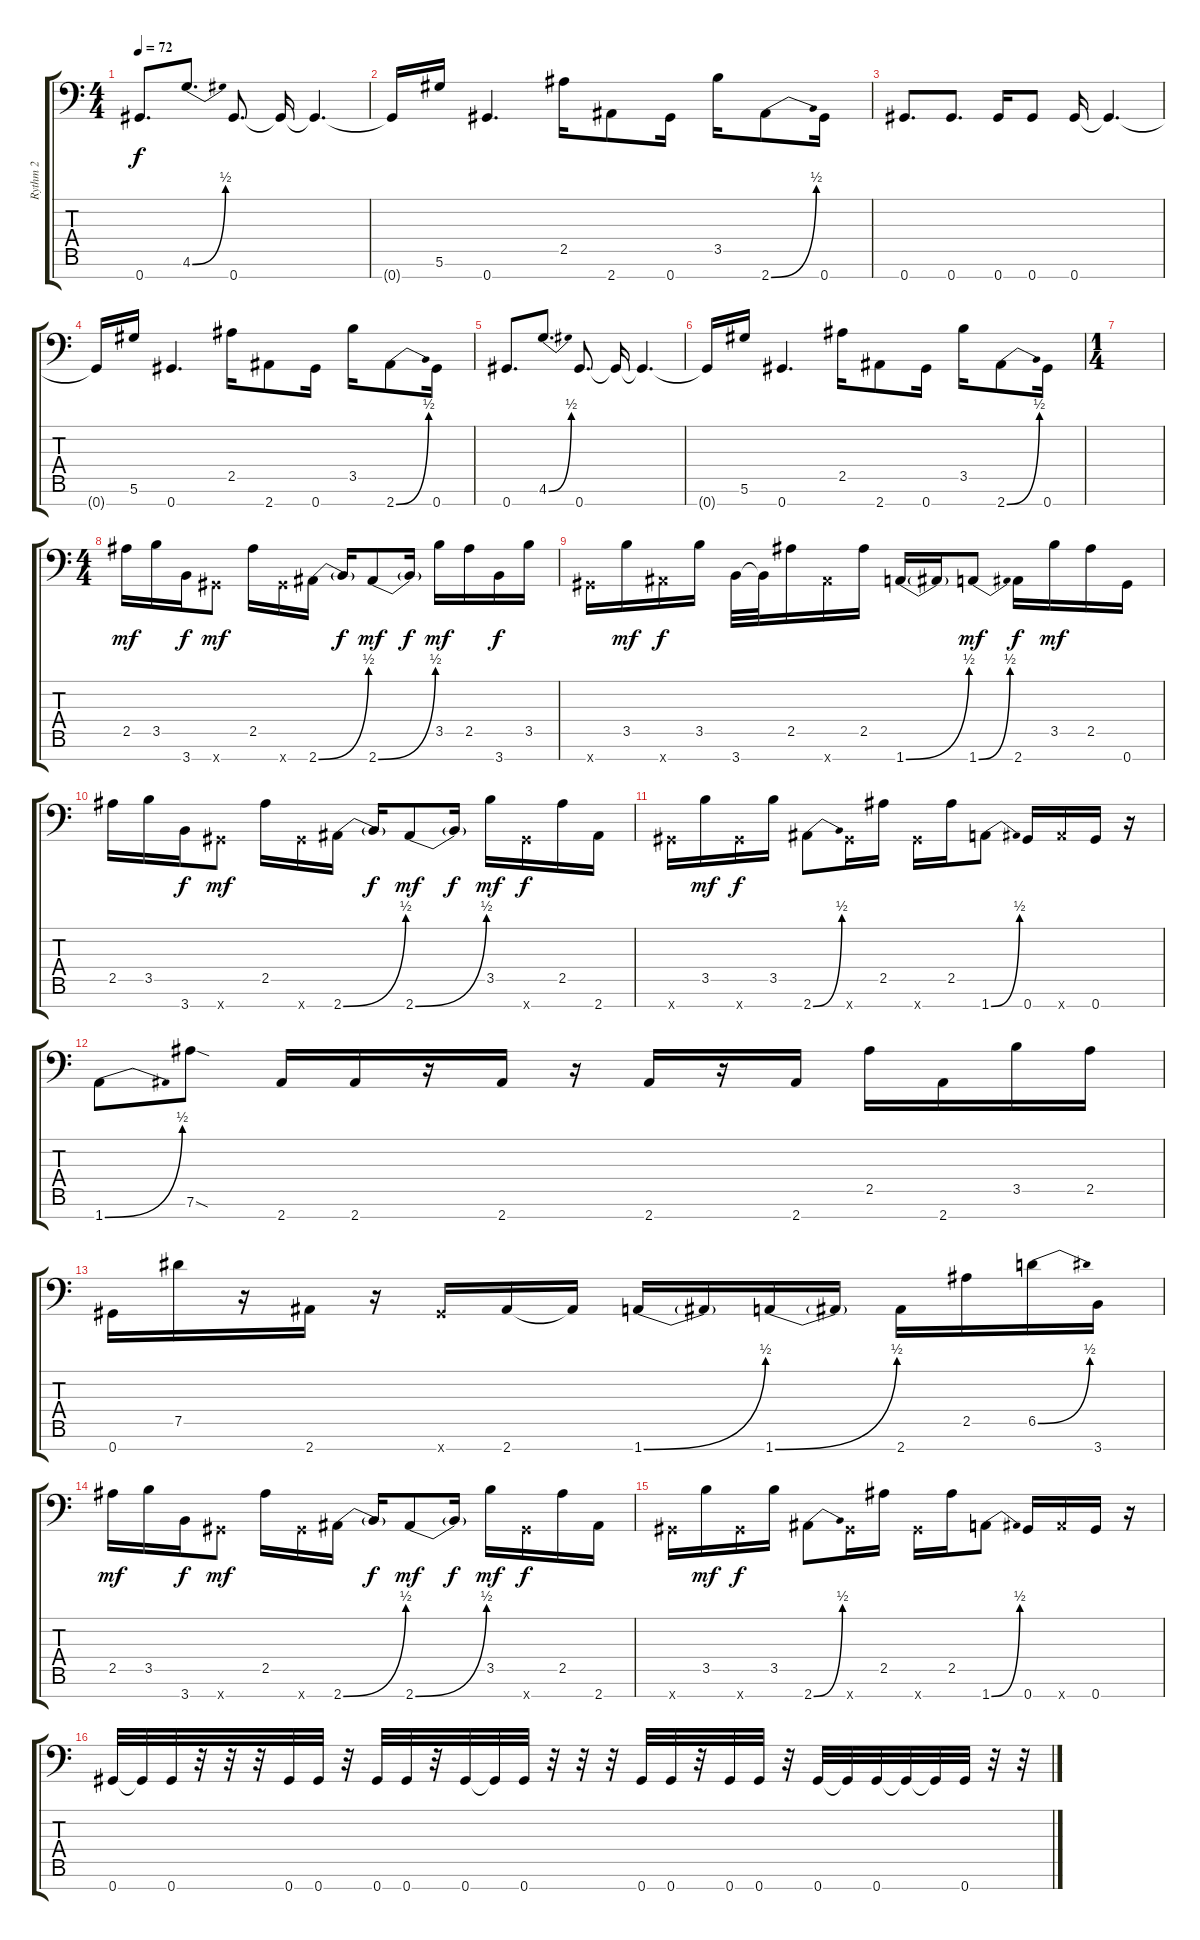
\track ("Rythm 2" "Rythm 2") {instrument distortionguitar}
\staff {score tabs}
\tuning (Eb4 Bb3 Gb3 Db3 Ab2 Eb2 Ab1) {hide}
\ts (4 4)
\tempo 72
\clef f4
\ks c
0.7.8{d dy f} 4.6{be (bend 0 0 60 2)}.8{d} 0.7.8{d} 0.7{t}.16 0.7{t}.4{d} |
0.7{t}.16 5.6.16 0.7.4{d} 2.5.16 2.7.8 0.7.16 3.5.16 2.7{be (bend 0 0 60 2)}.8 0.7.16 |
0.7.8{d} 0.7.8{d} 0.7.16 0.7.8 0.7.16 0.7{t}.4{d} |
0.7{t}.16 5.6.16 0.7.4{d} 2.5.16 2.7.8 0.7.16 3.5.16 2.7{be (bend 0 0 60 2)}.8 0.7.16 |
0.7.8{d} 4.6{be (bend 0 0 60 2)}.8{d} 0.7.8{d} 0.7{t}.16 0.7{t}.4{d} |
0.7{t}.16 5.6.16 0.7.4{d} 2.5.16 2.7.8 0.7.16 3.5.16 2.7{be (bend 0 0 60 2)}.8 0.7.16 |
\ts (1 4)
|
\ts (4 4)
2.5.16{dy mf} 3.5.16 3.7.16{dy f} 0.7{x}.8{dy mf} 2.5.16 0.7{x}.16 2.7{be (bend 0 0 60 2)}.16 2.7{t}.16{dy f} 2.7{be (bend 0 0 60 2)}.8{dy mf} 2.7{t}.16{dy f} 3.5.16{dy mf} 2.5.16 3.7.16{dy f} 3.5.16 |
0.7{x}.16 3.5.16{dy mf} 2.7{x}.16{dy f} 3.5.16 3.7.32 3.7{t}.32 2.5.16 2.7{x}.16 2.5.16 1.7{be (bend 0 0 60 2)}.16 1.7{t}.16 1.7{be (bend 0 0 60 2)}.8{dy mf} 2.7.16{dy f} 3.5.16{dy mf} 2.5.16 0.7.16 |
2.5.16 3.5.16 3.7.16{dy f} 0.7{x}.8{dy mf} 2.5.16 0.7{x}.16 2.7{be (bend 0 0 60 2)}.16 2.7{t}.16{dy f} 2.7{be (bend 0 0 60 2)}.8{dy mf} 2.7{t}.16{dy f} 3.5.16{dy mf} 0.7{x}.16{dy f} 2.5.16 2.7.16 |
0.7{x}.16 3.5.16{dy mf} 0.7{x}.16{dy f} 3.5.16 2.7{be (bend 0 0 60 2)}.8 0.7{x}.16 2.5.16 0.7{x}.16 2.5.16 1.7{be (bend 0 0 60 2)}.8 0.7.16 2.7{x}.16 0.7.16 r.16 |
1.7{be (bend 0 0 60 2)}.8 7.6{sod}.8 2.7.16 2.7.16 r.16 2.7.16 r.16 2.7.16 r.16 2.7.16 2.5.16 2.7.16 3.5.16 2.5.16 |
0.7.16 7.5.16 r.16 2.7.16 r.16 0.7{x}.16 2.7.16 2.7{t}.16 1.7{be (bend 0 0 60 2)}.16 1.7{t}.16 1.7{be (bend 0 0 60 2)}.16 1.7{t}.16 2.7.16 2.5.16 6.5{be (bend 0 0 60 2)}.16 3.7.16 |
2.5.16{dy mf} 3.5.16 3.7.16{dy f} 0.7{x}.8{dy mf} 2.5.16 0.7{x}.16 2.7{be (bend 0 0 60 2)}.16 2.7{t}.16{dy f} 2.7{be (bend 0 0 60 2)}.8{dy mf} 2.7{t}.16{dy f} 3.5.16{dy mf} 0.7{x}.16{dy f} 2.5.16 2.7.16 |
0.7{x}.16 3.5.16{dy mf} 0.7{x}.16{dy f} 3.5.16 2.7{be (bend 0 0 60 2)}.8 0.7{x}.16 2.5.16 0.7{x}.16 2.5.16 1.7{be (bend 0 0 60 2)}.8 0.7.16 2.7{x}.16 0.7.16 r.16 |
0.7.32 0.7{t}.32 0.7.32 r.32 r.32 r.32 0.7.32 0.7.32 r.32 0.7.32 0.7.32 r.32 0.7.32 0.7{t}.32 0.7.32 r.32 r.32 r.32 0.7.32 0.7.32 r.32 0.7.32 0.7.32 r.32 0.7.32 0.7{t}.32 0.7.32 0.7{t}.32 0.7{t}.32 0.7.32 r.32 r.32
